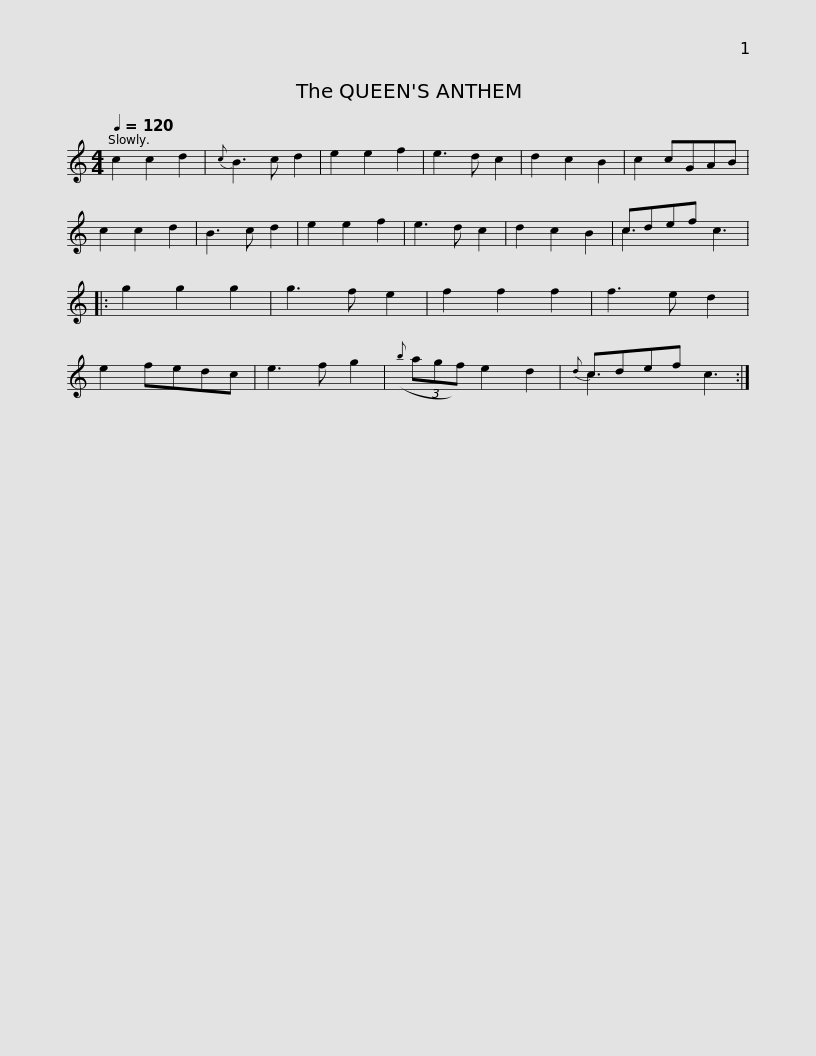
X:1
%%score ( 1 2 )
L:1/8
Q:1/4=120
M:4/4
I:linebreak $
K:C
V:1 treble
V:2 treble
V:1
 c2 c2 d2 |{c} B3 c d2 | e2 e2 f2 | e3 d c2 | d2 c2 B2 | %5
 c2 cGAB | c2 c2 d2 | B3 c d2 | e2 e2 f2 | e3 d c2 | %10
 d2 c2 B2 |$ cdef x3 |: g2 g2 g2 | g3 f e2 | f2 f2 f2 | %15
 f3 e d2 | e2 fedc | e3 f g2 |({b} (3agf) e2 d2 |${d} cdef x3 :| %20
V:2
 x6 | x6 | x6 | x6 | x6 | %5
 x6 | x6 | x6 | x6 | x6 | %10
 x6 |$ c3 x c3 |: x6 | x6 | x6 | %15
 x6 | x6 | x6 | x6 |$ c3 x c3 :| %20
